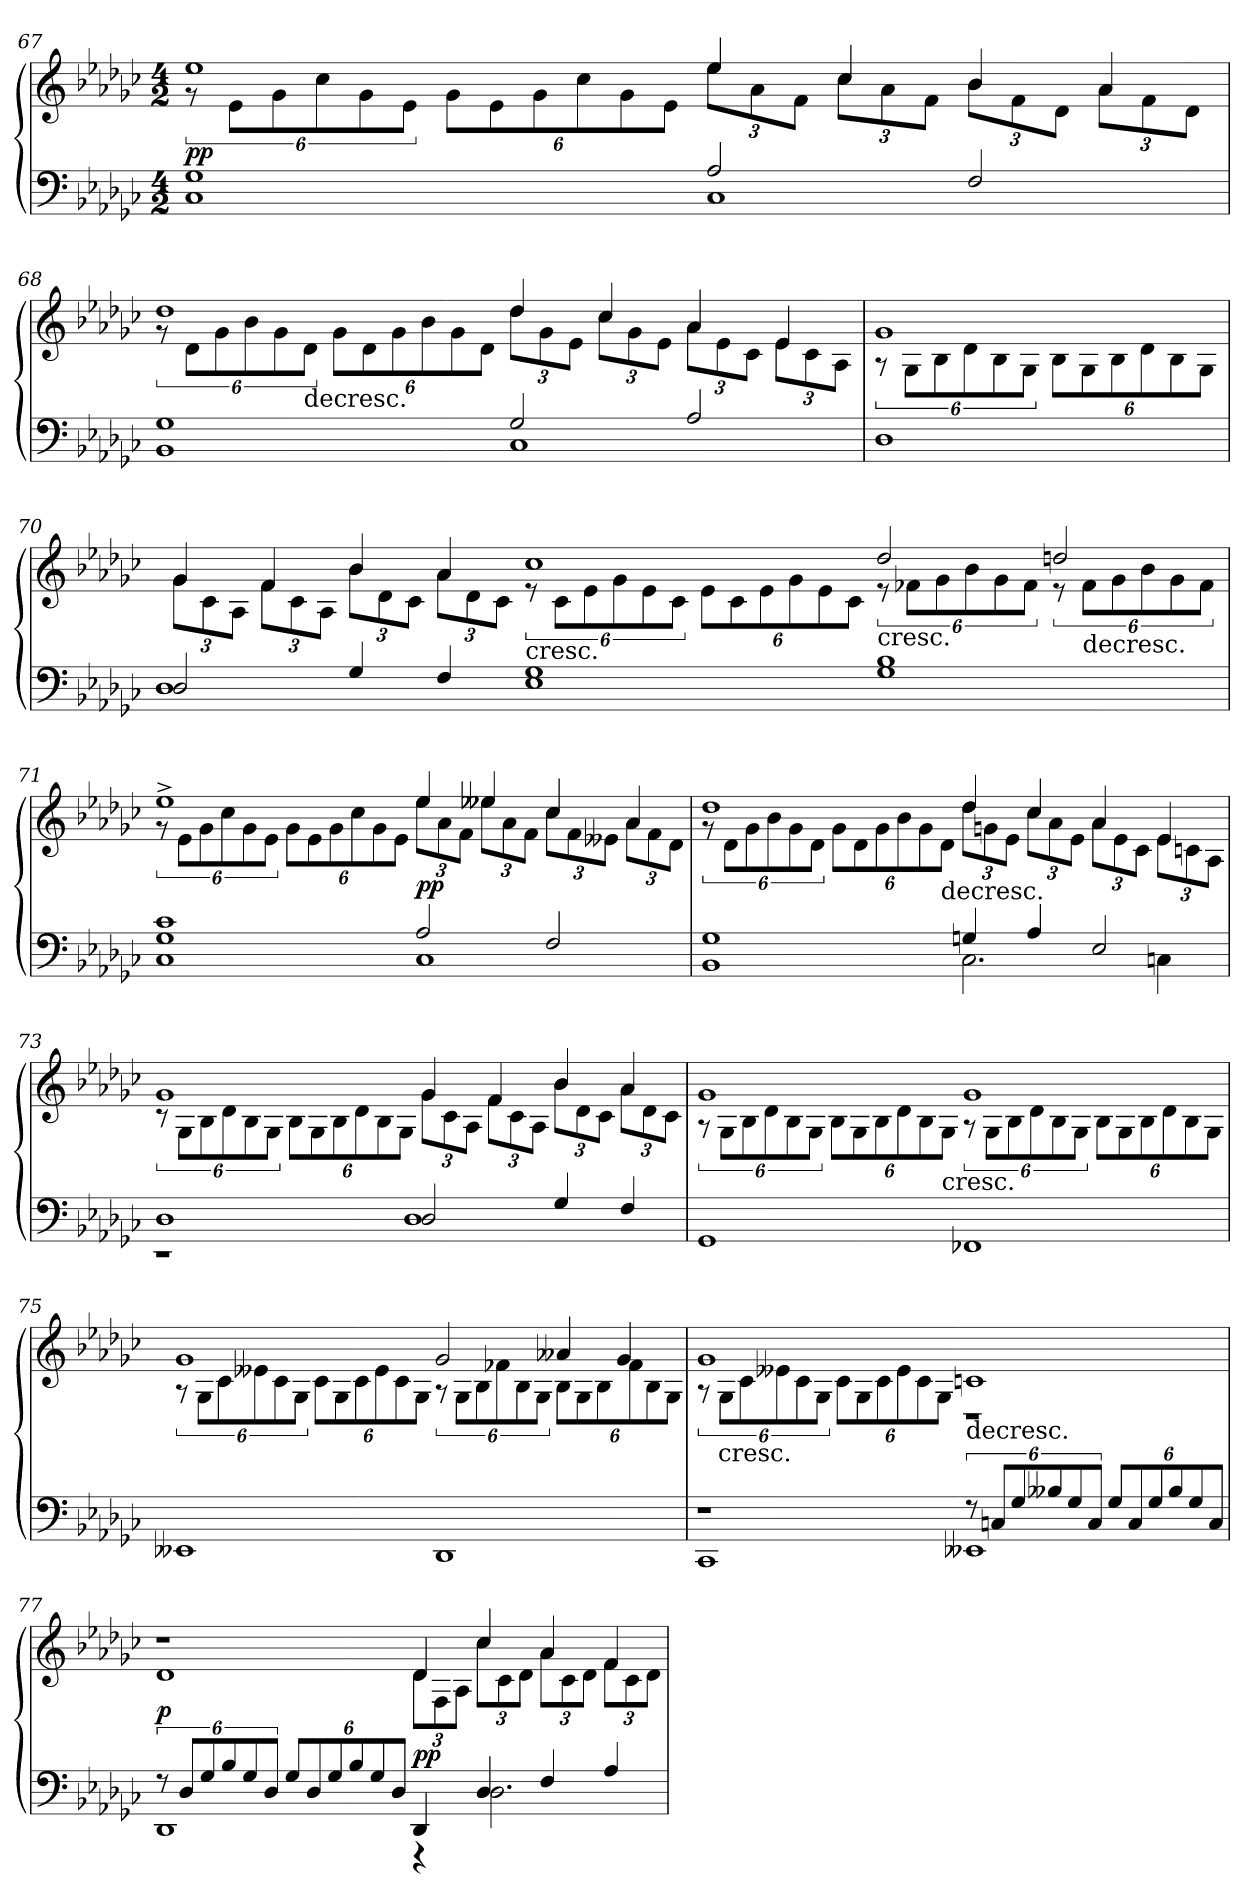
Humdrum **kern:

**kern	**kern	**dynam
*part1	*part1	*part1
*staff2	*staff1	*staff1/2
*clefF4	*clefG2	*
*k[b-e-a-d-g-c-]	*k[b-e-a-d-g-c-]	*
*G-:	*G-:	*
*M4/2	*M4/2	*
=67	=67	=67
*^	*^	*
1G-	1C-	1ee-	12r	pp
.	.	.	12e-\L	.
.	.	.	12g-\	.
.	.	.	12cc-\	.
.	.	.	12g-\	.
.	.	.	12e-\J	.
.	.	.	12g-\L	.
.	.	.	12e-\	.
.	.	.	12g-\	.
.	.	.	12cc-\	.
.	.	.	12g-\	.
.	.	.	12e-\J	.
2A-/	1C-	4ee-/	12ee-\L	.
.	.	.	12a-\	.
.	.	.	12f\J	.
.	.	4cc-/	12cc-\L	.
.	.	.	12a-\	.
.	.	.	12f\J	.
2F/	.	4b-/	12b-\L	.
.	.	.	12f\	.
.	.	.	12d-\J	.
.	.	4a-/	12a-\L	.
.	.	.	12f\	.
.	.	.	12d-\J	.
=68	=68	=68	=68	=68
1G-	1BB-	1dd-	12r	.
.	.	.	12d-\L	.
.	.	.	12g-\	.
.	.	.	12b-\	.
.	.	.	12g-\	.
!	!	!	!LO:TX:c:t=decresc.	!
.	.	.	12d-\J	.
.	.	.	12g-\L	.
.	.	.	12d-\	.
.	.	.	12g-\	.
.	.	.	12b-\	.
.	.	.	12g-\	.
.	.	.	12d-\J	.
2G-/	1C-	4dd-/	12dd-\L	.
.	.	.	12g-\	.
.	.	.	12e-\J	.
.	.	4cc-/	12cc-\L	.
.	.	.	12g-\	.
.	.	.	12e-\J	.
2A-/	.	4a-/	12a-\L	.
.	.	.	12e-\	.
.	.	.	12c-\J	.
.	.	4e-/	12e-\L	.
.	.	.	12c-\	.
.	.	.	12A-\J	.
*v	*v	*	*	*
=69	=69	=69	=69
1D-	1g-	12r	.
.	.	12G-\L	.
.	.	12B-\	.
.	.	12d-\	.
.	.	12B-\	.
.	.	12G-\J	.
.	.	12B-\L	.
.	.	12G-\	.
.	.	12B-\	.
.	.	12d-\	.
.	.	12B-\	.
.	.	12G-\J	.
=70	=70	=70	=70
*^	*	*	*
2D-/	1D-	4g-/	12g-\L	.
.	.	.	12c-\	.
.	.	.	12A-\J	.
.	.	4f/	12f\L	.
.	.	.	12c-\	.
.	.	.	12A-\J	.
4G-/	.	4b-/	12b-\L	.
.	.	.	12d-\	.
.	.	.	12c-\J	.
4F/	.	4a-/	12a-\L	.
.	.	.	12d-\	.
.	.	.	12c-\J	.
!	!	!LO:TX:c:t=cresc.	!	!
1E- 1G-	0ryy	1cc-	12r	.
.	.	.	12c-\L	.
.	.	.	12e-\	.
.	.	.	12g-\	.
.	.	.	12e-\	.
.	.	.	12c-\J	.
.	.	.	12e-\L	.
.	.	.	12c-\	.
.	.	.	12e-\	.
.	.	.	12g-\	.
.	.	.	12e-\	.
.	.	.	12c-\J	.
!	!	!LO:TX:c:t=cresc.	!	!
1G- 1B-	.	2dd-/	12r	.
.	.	.	12f-X\L	.
.	.	.	12g-\	.
.	.	.	12b-\	.
.	.	.	12g-\	.
.	.	.	12f-\J	.
.	.	2ddn/	12r	.
!	!	!	!LO:TX:c:t=decresc.	!
.	.	.	12f-\L	.
.	.	.	12g-\	.
.	.	.	12b-\	.
.	.	.	12g-\	.
.	.	.	12f-\J	.
=71	=71	=71	=71	=71
1G- 1c-	1C-	1ee-^	12r	.
.	.	.	12e-\L	.
.	.	.	12g-\	.
.	.	.	12cc-\	.
.	.	.	12g-\	.
.	.	.	12e-\J	.
.	.	.	12g-\L	.
.	.	.	12e-\	.
.	.	.	12g-\	.
.	.	.	12cc-\	.
.	.	.	12g-\	.
.	.	.	12e-\J	.
2A-/	1C-	4ee-/	12ee-\L	pp
.	.	.	12a-\	.
.	.	.	12f\J	.
.	.	4ee--X/	12ee--X\L	.
.	.	.	12a-\	.
.	.	.	12f\J	.
2F/	.	4cc-/	12cc-\L	.
.	.	.	12f\	.
.	.	.	12e--X\J	.
.	.	4a-/	12a-\L	.
.	.	.	12f\	.
.	.	.	12d-\J	.
=72	=72	=72	=72	=72
1G-	1BB-	1dd-	12r	.
.	.	.	12d-\L	.
.	.	.	12g-\	.
.	.	.	12b-\	.
.	.	.	12g-\	.
.	.	.	12d-\J	.
.	.	.	12g-\L	.
.	.	.	12d-\	.
.	.	.	12g-\	.
.	.	.	12b-\	.
.	.	.	12g-\	.
!	!	!	!LO:TX:c:t=decresc.	!
.	.	.	12d-\J	.
4Gn/	2.C-\	4dd-/	12dd-\L	.
.	.	.	12gn\	.
.	.	.	12e-\J	.
4A-/	.	4cc-/	12cc-\L	.
.	.	.	12a-\	.
.	.	.	12e-\J	.
2E-/	.	4a-/	12a-\L	.
.	.	.	12e-\	.
.	.	.	12c-\J	.
.	4Cn\	4e-/	12e-\L	.
.	.	.	12cn\	.
.	.	.	12A-\J	.
=73	=73	=73	=73	=73
1D-	1r	1g-	12r	.
.	.	.	12G-\L	.
.	.	.	12B-\	.
.	.	.	12d-\	.
.	.	.	12B-\	.
.	.	.	12G-\J	.
.	.	.	12B-\L	.
.	.	.	12G-\	.
.	.	.	12B-\	.
.	.	.	12d-\	.
.	.	.	12B-\	.
.	.	.	12G-\J	.
2D-/	1D-	4g-/	12g-\L	.
.	.	.	12c-\	.
.	.	.	12A-\J	.
.	.	4f/	12f\L	.
.	.	.	12c-\	.
.	.	.	12A-\J	.
4G-/	.	4b-/	12b-\L	.
.	.	.	12d-\	.
.	.	.	12c-\J	.
4F/	.	4a-/	12a-\L	.
.	.	.	12d-\	.
.	.	.	12c-\J	.
*v	*v	*	*	*
=74	=74	=74	=74
1GG-	1g-	12r	.
.	.	12G-\L	.
.	.	12B-\	.
.	.	12d-\	.
.	.	12B-\	.
.	.	12G-\J	.
.	.	12B-\L	.
.	.	12G-\	.
.	.	12B-\	.
.	.	12d-\	.
.	.	12B-\	.
!	!	!LO:TX:c:t=cresc.	!
.	.	12G-\J	.
1FF-X	1g-	12r	.
.	.	12G-\L	.
.	.	12B-\	.
.	.	12d-\	.
.	.	12B-\	.
.	.	12G-\J	.
.	.	12B-\L	.
.	.	12G-\	.
.	.	12B-\	.
.	.	12d-\	.
.	.	12B-\	.
.	.	12G-\J	.
=75	=75	=75	=75
1EE--X	1g-	12r	.
.	.	12G-\L	.
.	.	12c-\	.
.	.	12e--X\	.
.	.	12c-\	.
.	.	12G-\J	.
.	.	12c-\L	.
.	.	12G-\	.
.	.	12c-\	.
.	.	12e--\	.
.	.	12c-\	.
.	.	12G-\J	.
1DD-	2g-/	12r	.
.	.	12G-\L	.
.	.	12B-\	.
.	.	12f-X\	.
.	.	12B-\	.
.	.	12G-\J	.
.	4a--X/	12B-\L	.
.	.	12G-\	.
.	.	12B-\	.
.	4g-/	12f-\	.
.	.	12B-\	.
.	.	12G-\J	.
=76	=76	=76	=76
*^	*	*	*
1r	1CC-	1g-	12r	.
!	!	!	!LO:TX:c:t=cresc.	!
.	.	.	12G-\L	.
.	.	.	12c-\	.
.	.	.	12e--X\	.
.	.	.	12c-\	.
.	.	.	12G-\J	.
.	.	.	12c-\L	.
.	.	.	12G-\	.
.	.	.	12c-\	.
.	.	.	12e--\	.
.	.	.	12c-\	.
.	.	.	12G-\J	.
!	!	!LO:TX:c:t=decresc.	!	!
12r	1EE--X	1cn	1r	.
12Cn/L	.	.	.	.
12G-/	.	.	.	.
12B--X/	.	.	.	.
12G-/	.	.	.	.
12C/J	.	.	.	.
12G-/L	.	.	.	.
12C/	.	.	.	.
12G-/	.	.	.	.
12B--/	.	.	.	.
12G-/	.	.	.	.
12C/J	.	.	.	.
=77	=77	=77	=77	=77
12r	1DD-	1r	1d-	p
12D-/L	.	.	.	.
12G-/	.	.	.	.
12B-/	.	.	.	.
12G-/	.	.	.	.
12D-/J	.	.	.	.
12G-/L	.	.	.	.
12D-/	.	.	.	.
12G-/	.	.	.	.
12B-/	.	.	.	.
12G-/	.	.	.	.
12D-/J	.	.	.	.
4DD-/	4r	4d-/	12d-\L	pp
.	.	.	12F\	.
.	.	.	12A-\J	.
4D-/	2.D-\	4cc-/	12cc-\L	.
.	.	.	12c-\	.
.	.	.	12d-\J	.
4F/	.	4a-/	12a-\L	.
.	.	.	12c-\	.
.	.	.	12d-\J	.
4A-/	.	4f/	12f\L	.
.	.	.	12c-\	.
.	.	.	12d-\J	.
*v	*v	*	*	*
*	*v	*v	*
=	=	=
*-	*-	*-
